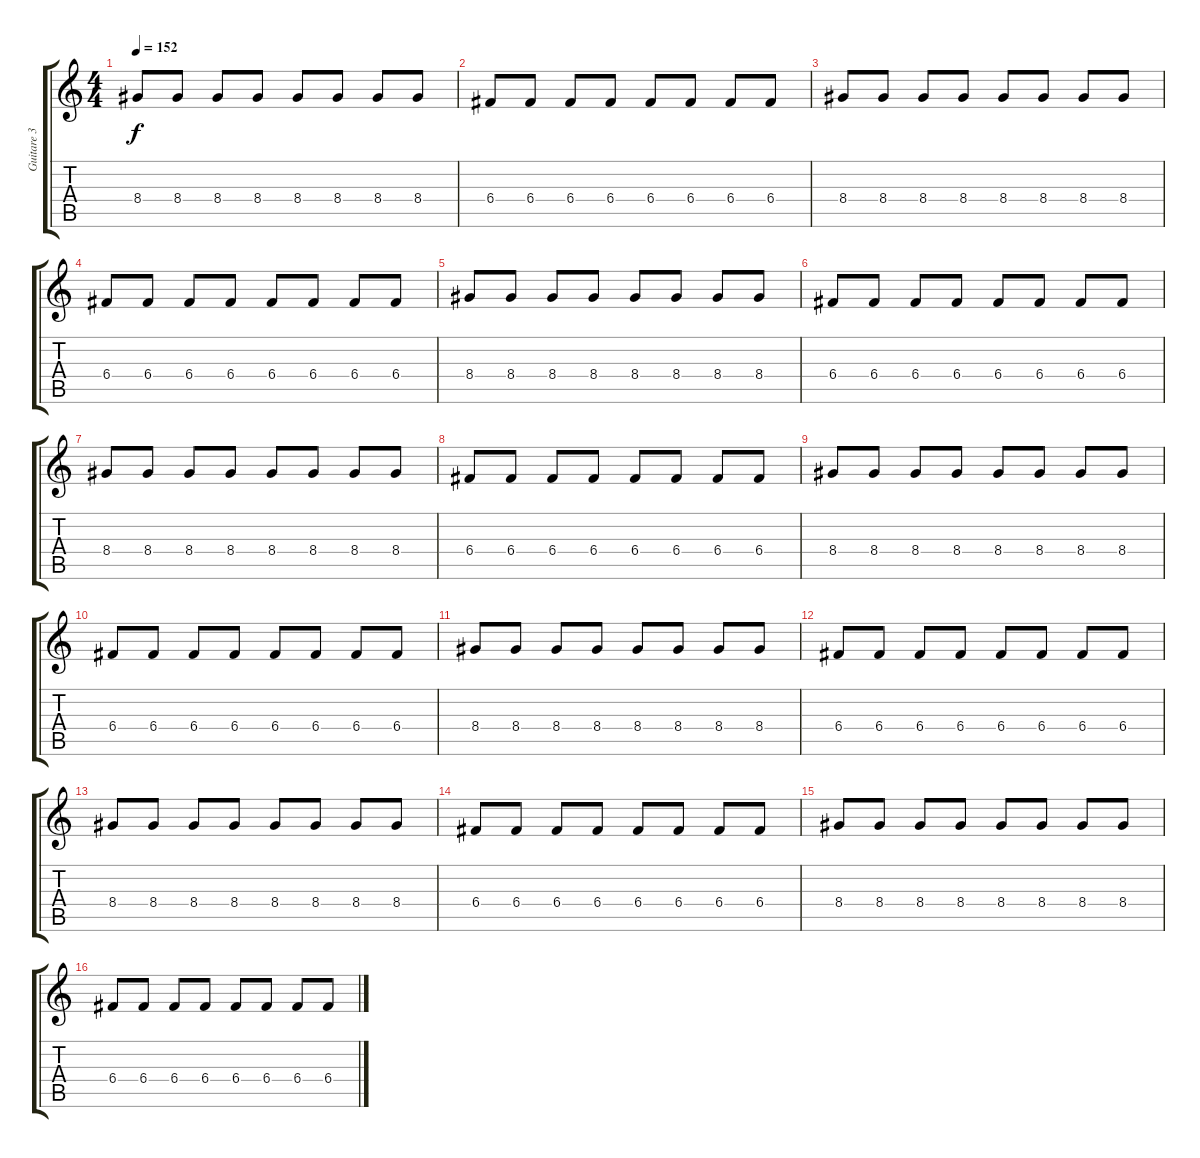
\track ("Guitare 3" "Guitare 3") {instrument acousticguitarsteel}
\staff {score tabs}
\tuning (Eb4 C4 G3 C3 G2 C2) {hide}
\ts (4 4)
\tempo 152
\clef g2
\ks c
8.4.8{dy f volume 14} 8.4.8 8.4.8 8.4.8 8.4.8 8.4.8 8.4.8 8.4.8 |
6.4.8 6.4.8 6.4.8 6.4.8 6.4.8 6.4.8 6.4.8 6.4.8 |
8.4.8 8.4.8 8.4.8 8.4.8 8.4.8 8.4.8 8.4.8 8.4.8 |
6.4.8 6.4.8 6.4.8 6.4.8 6.4.8 6.4.8 6.4.8 6.4.8 |
8.4.8 8.4.8 8.4.8 8.4.8 8.4.8 8.4.8 8.4.8 8.4.8 |
6.4.8 6.4.8 6.4.8 6.4.8 6.4.8 6.4.8 6.4.8 6.4.8 |
8.4.8 8.4.8 8.4.8 8.4.8 8.4.8 8.4.8 8.4.8 8.4.8 |
6.4.8 6.4.8 6.4.8 6.4.8 6.4.8 6.4.8 6.4.8 6.4.8 |
8.4.8{volume 5} 8.4.8 8.4.8 8.4.8 8.4.8 8.4.8 8.4.8 8.4.8 |
6.4.8 6.4.8 6.4.8 6.4.8 6.4.8 6.4.8 6.4.8 6.4.8 |
8.4.8 8.4.8 8.4.8 8.4.8 8.4.8 8.4.8 8.4.8 8.4.8 |
6.4.8 6.4.8 6.4.8 6.4.8 6.4.8 6.4.8 6.4.8 6.4.8 |
8.4.8 8.4.8 8.4.8 8.4.8 8.4.8 8.4.8 8.4.8 8.4.8 |
6.4.8 6.4.8 6.4.8 6.4.8 6.4.8 6.4.8 6.4.8 6.4.8 |
8.4.8 8.4.8 8.4.8 8.4.8 8.4.8 8.4.8 8.4.8 8.4.8 |
6.4.8 6.4.8 6.4.8 6.4.8 6.4.8 6.4.8 6.4.8 6.4.8
